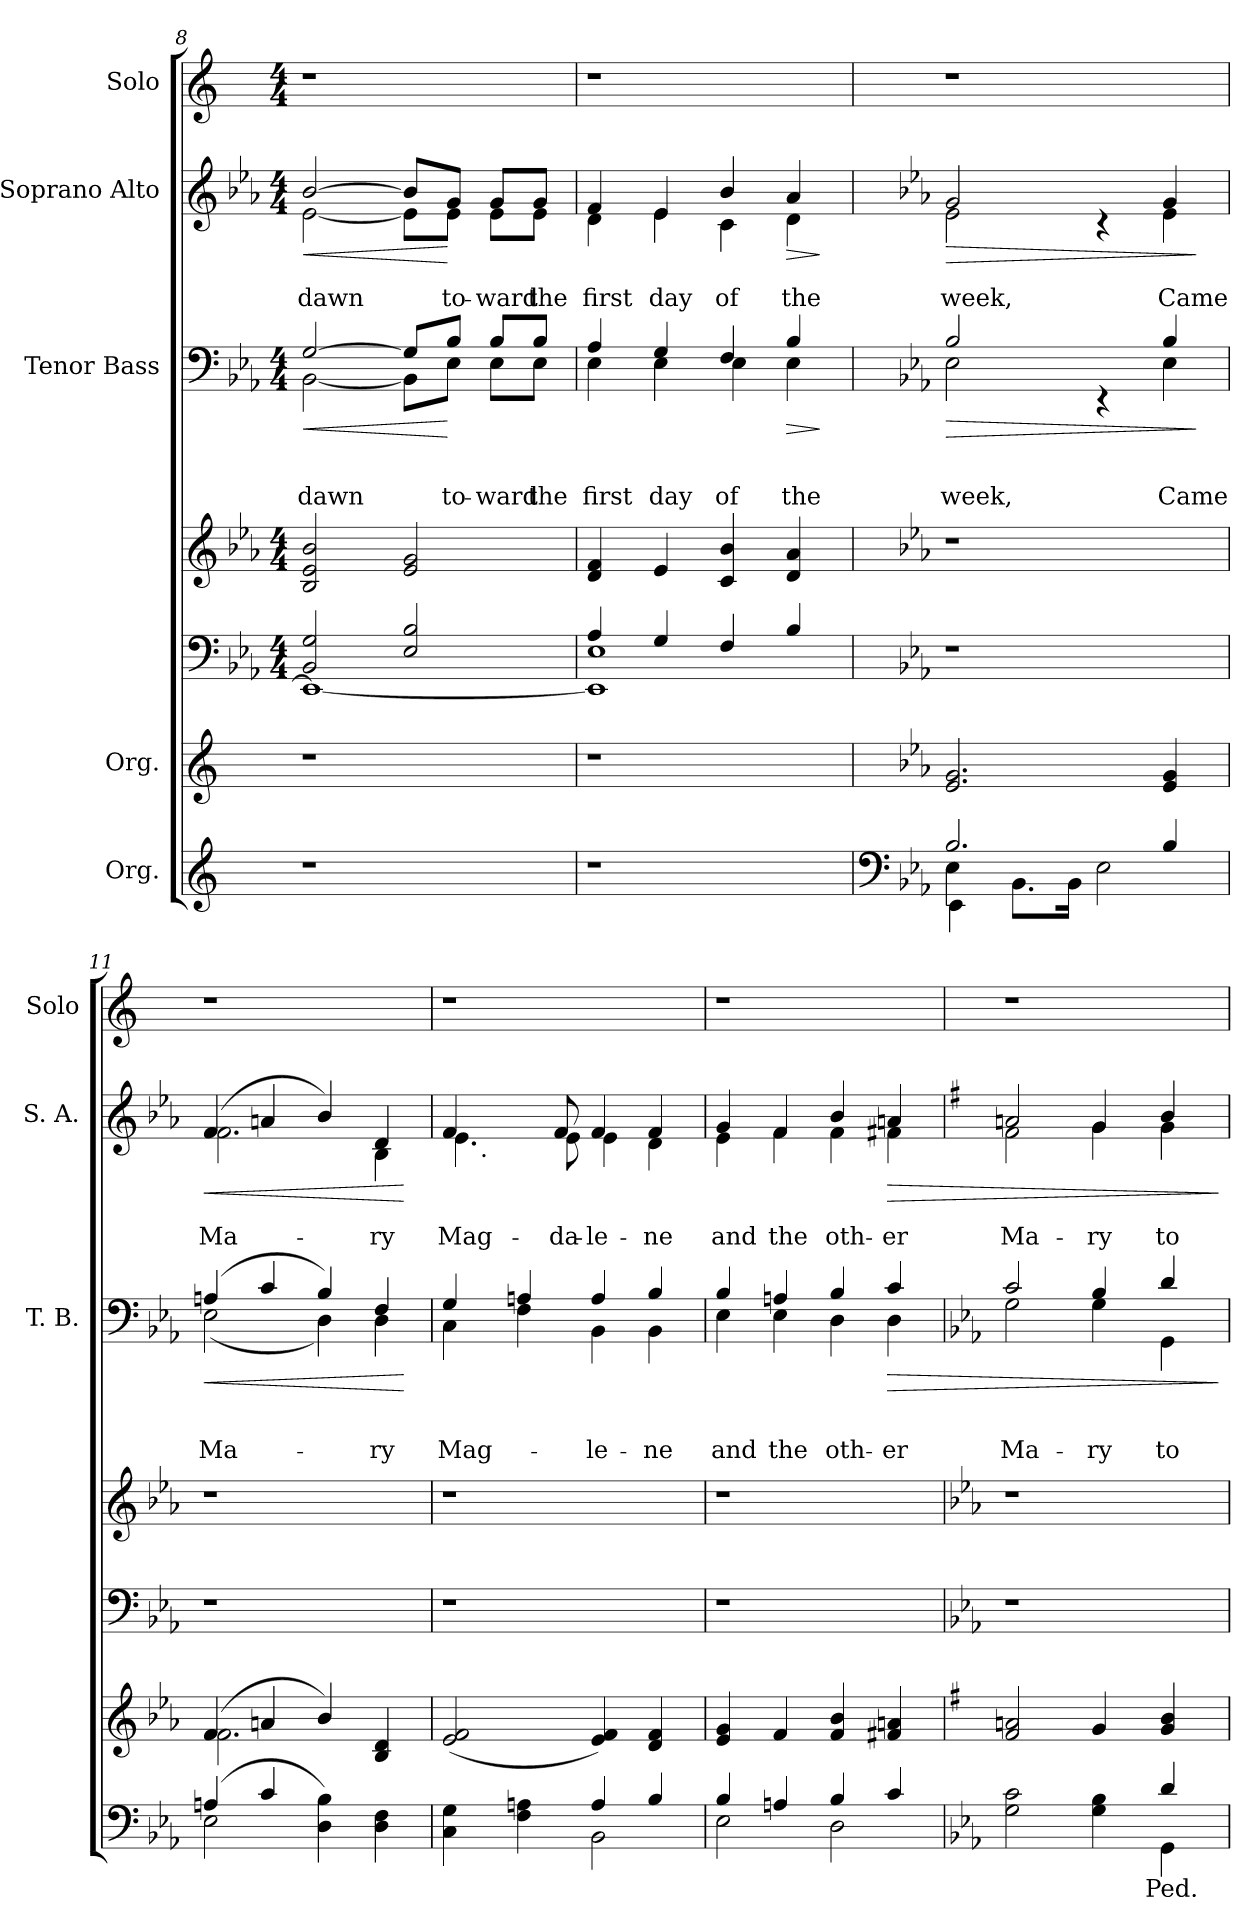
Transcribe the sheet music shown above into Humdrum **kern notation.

**kern	**kern	**kern	**kern	**kern	**text	**text	**text	**dynam	**kern	**text	**text	**dynam	**kern
*part7	*part6	*part5	*part4	*part3	*part3	*part3	*part3	*part3	*part2	*part2	*part2	*part2	*part1
*staff7	*staff6	*staff5	*staff4	*staff3	*staff3	*staff3	*staff3	*staff3	*staff2	*staff2	*staff2	*staff2	*staff1
*I"Org.	*I"Org.	*	*	*I"Tenor Bass	*	*	*	*	*I"Soprano Alto	*	*	*	*I"Solo
*	*	*	*	*I'T. B.	*	*	*	*	*I'S. A.	*	*	*	*I'Solo
*clefG2	*clefG2	*clefF4	*clefG2	*clefF4	*	*	*	*	*clefG2	*	*	*	*clefG2
*k[]	*k[]	*k[b-e-a-]	*k[b-e-a-]	*k[b-e-a-]	*	*	*	*	*k[b-e-a-]	*	*	*	*k[]
*C:	*C:	*E-:	*E-:	*E-:	*	*	*	*	*E-:	*	*	*	*C:
*	*	*M4/4	*M4/4	*M4/4	*	*	*	*	*M4/4	*	*	*	*M4/4
=8	=8	=8	=8	=8	=8	=8	=8	=8	=8	=8	=8	=8	=8
*	*	*^	*	*	*	*	*	*	*	*	*	*	*
!	!	!	!	!	!	!	!	!LO:LY:a	!LO:HP:b	!	!	!LO:LY:b	!LO:HP:b	!
*	*	*	*	*	*^	*	*	*	*	*^	*	*	*	*
1r	1r	2BB-/ 2G/	1EE-_	2B-/ 2e-/ 2b-/	[>2G/	[<2BB-\	.	.	dawn	<	[>2b-/	[<2e-\	.	dawn	<	1r
.	.	2E-/ 2B-/	.	2e-/ 2g/	8G/L]	8BB-\L]	.	.	.	.	8b-/L]	8e-\L]	.	.	.	.
!	!	!	!	!	!	!	!	!	!LO:LY:a	!	!	!	!	!LO:LY:b	!	!
.	.	.	.	.	8B-/J	8E-\J	.	.	to-	[	8g/J	8e-\J	.	to-	[	.
!	!	!	!	!	!	!	!	!	!LO:LY:a	!	!	!	!	!LO:LY:b	!	!
.	.	.	.	.	8B-/L	8E-\L	.	.	-ward	.	8g/L	8e-\L	.	-ward	.	.
!	!	!	!	!	!	!	!	!	!LO:LY:a	!	!	!	!	!LO:LY:b	!	!
.	.	.	.	.	8B-/J	8E-\J	.	.	the	.	8g/J	8e-\J	.	the	.	.
=9	=9	=9	=9	=9	=9	=9	=9	=9	=9	=9	=9	=9	=9	=9	=9	=9
!	!	!	!	!	!	!	!	!	!LO:LY:a	!	!	!	!	!LO:LY:b	!	!
1r	1r	4A-/	1EE-] 1E-	4d/ 4f/	4A-/	4E-\	.	.	first	.	4f/	4d\	.	first	.	1r
!	!	!	!	!	!	!	!	!	!LO:LY:a	!	!	!	!	!LO:LY:b	!	!
.	.	4G/	.	4e-/	4G/	4E-\	.	.	day	.	4e-/	4e-\	.	day	.	.
!	!	!	!	!	!	!	!	!	!LO:LY:a	!	!	!	!	!LO:LY:b	!	!
.	.	4F/	.	4c/ 4b-/	4F/	4E-\	.	.	of	.	4b-/	4c\	.	of	.	.
!	!	!	!	!	!	!	!	!	!LO:LY:a	!LO:HP:b	!	!	!	!LO:LY:b	!LO:HP:b	!
.	.	4B-/	.	4d/ 4a-/	4B-/	4E-\	.	.	the	>	4a-/	4d\	.	the	>	.
*	*	*	*	*	*v	*v	*	*	*	*	*	*	*	*	*	*
*	*	*v	*v	*	*	*	*	*	*	*v	*v	*	*	*	*
.	.	.	.	.	.	.	.	]	.	.	.	]	.
!!LO:LB:g=z
=10	=10	=10	=10	=10	=10	=10	=10	=10	=10	=10	=10	=10	=10
*clefF4	*	*	*	*	*	*	*	*	*	*	*	*	*
*k[b-e-a-]	*k[b-e-a-]	*	*	*	*	*	*	*	*	*	*	*	*
*E-:	*E-:	*	*	*	*	*	*	*	*	*	*	*	*
*^	*	*	*	*	*	*	*	*	*	*	*	*	*
*	*^	*	*	*	*	*	*	*	*	*	*	*	*	*
!	!	!	!	!	!	!	!	!	!LO:LY:a	!LO:HP:b	!	!	!LO:LY:b	!LO:HP:b	!
*	*	*	*	*	*	*^	*	*	*	*	*^	*	*	*	*
2.B-/	4E-\	4EE-\	2.e-/ 2.g/	1r	1r	2B-/	2E-\	.	.	week,	>	2g/	2e-\	.	week,	>	1r
.	2.ryy	8.BB-\L	.	.	.	.	.	.	.	.	.	.	.	.	.	.	.
.	.	16BB-\Jk	.	.	.	.	.	.	.	.	.	.	.	.	.	.	.
.	.	2E-\	.	.	.	4ryy	4rEE	.	.	.	.	4ryy	4rc	.	.	.	.
!	!	!	!	!	!	!	!	!	!	!LO:LY:a	!	!	!	!	!LO:LY:b	!	!
4B-/	.	.	4e-/ 4g/	.	.	4B-/	4E-\	.	.	Came	.	4g/	4e-\	.	Came	.	.
*	*	*	*	*	*	*v	*v	*	*	*	*	*	*	*	*	*	*
*v	*v	*v	*	*	*	*	*	*	*	*	*v	*v	*	*	*	*
.	.	.	.	.	.	.	.	]	.	.	.	]	.
=11	=11	=11	=11	=11	=11	=11	=11	=11	=11	=11	=11	=11	=11
*^	*^	*	*	*	*	*	*	*	*	*	*	*	*
!	!	!	!	!	!	!	!	!	!LO:LY:a	!LO:HP:b	!	!	!LO:LY:b	!LO:HP:b	!
*	*	*	*	*	*	*^	*	*	*	*	*^	*	*	*	*
(4An/	2E-\	(4f/	2.f\	1r	1r	(4An/	(<2E-\	.	.	Ma-	<	(4f/	2.f\	.	Ma-	<	1r
4c/	.	4an/	.	.	.	4c/	.	.	.	.	.	4an/	.	.	.	.	.
4D\ 4B-\)	2ryy	4b-/)	.	.	.	4B-/)	4D\)	.	.	.	.	4b-/)	.	.	.	.	.
!	!	!	!	!	!	!	!	!	!	!LO:LY:a	!	!	!	!	!LO:LY:b	!	!
4D\ 4F\	.	4B-/ 4d/	4ryy	.	.	4F/	4D\	.	.	-ry	.	4d/	4B-\	.	-ry	.	.
*v	*v	*	*	*	*	*v	*v	*	*	*	*	*v	*v	*	*	*	*
*	*v	*v	*	*	*	*	*	*	*	*	*	*	*	*
.	.	.	.	.	.	.	.	[	.	.	.	[	.
=12	=12	=12	=12	=12	=12	=12	=12	=12	=12	=12	=12	=12	=12
*^	*	*	*	*	*	*	*	*	*	*	*	*	*
!	!	!	!	!	!	!	!	!LO:LY:a	!	!	!	!LO:LY:b	!	!
*	*	*	*	*	*^	*	*	*	*	*^	*	*	*	*
*	*	*	*	*	*	*	*	*	*	*	*	*^	*	*	*	*
2ryy	4C\ 4G\	(<2e-/ 2f/	1r	1r	4G/	4C\	.	.	Mag-	.	4f/	4.e-\	8ryy	.	Mag-	.	1r
!	!	!	!	!	!	!	!	!	!	!	!	!	!LO:TX:b:t=.	!	!	!	!
.	.	.	.	.	.	.	.	.	.	.	.	.	2..ryy	.	.	.	.
.	4F\ 4An\	.	.	.	4An/	4F\	.	.	.	.	8ryy	.	.	.	.	.	.
!	!	!	!	!	!	!	!	!	!	!	!	!	!	!	!LO:LY:b	!	!
.	.	.	.	.	.	.	.	.	.	.	8f/	8e-\	.	.	-da-	.	.
!	!	!	!	!	!	!	!	!	!LO:LY:a	!	!	!	!	!	!LO:LY:b	!	!
4A/	2BB-\	4e-/ 4f/)	.	.	4A/	4BB-\	.	.	-le-	.	4f/	4e-\	.	.	-le-	.	.
!	!	!	!	!	!	!	!	!	!LO:LY:a	!	!	!	!	!	!LO:LY:b	!	!
(4B-/	.	4d/ 4f/	.	.	4B-/	4BB-\	.	.	-ne	.	4f/	4d\	.	.	-ne	.	.
=13	=13	=13	=13	=13	=13	=13	=13	=13	=13	=13	=13	=13	=13	=13	=13	=13	=13
!	!	!	!	!	!	!	!	!	!LO:LY:a	!	!	!	!	!	!LO:LY:b	!	!
*	*	*	*	*	*	*	*	*	*	*	*	*v	*v	*	*	*	*
4B-/	2E-\	4e-/ 4g/	1r	1r	4B-/	4E-\	.	.	and	.	4g/	4e-\	.	and	.	1r
!	!	!	!	!	!	!	!	!	!LO:LY:a	!	!	!	!	!LO:LY:b	!	!
4An/	.	4f/	.	.	4An/	4E-\	.	.	the	.	4f/	4f\	.	the	.	.
!	!	!	!	!	!	!	!	!	!LO:LY:a	!	!	!	!	!LO:LY:b	!	!
4B-/	2D\	4f/ 4b-/	.	.	4B-/	4D\	.	.	oth-	.	4b-/	4f\	.	oth-	.	.
!	!	!	!	!	!	!	!	!	!LO:LY:a	!LO:HP:b	!	!	!	!LO:LY:b	!LO:HP:b	!
4c/	.	4f#X/ 4an/	.	.	4c/	4D\	.	.	-er	>	4an/	4f#X\	.	-er	>	.
*v	*v	*	*	*	*	*	*	*	*	*	*	*	*	*	*	*
=14	=14	=14	=14	=14	=14	=14	=14	=14	=14	=14	=14	=14	=14	=14	=14
*	*k[f#]	*	*	*	*	*	*	*	*	*k[f#]	*	*	*	*	*
*	*G:	*	*	*	*	*	*	*	*	*G:	*	*	*	*	*
*^	*	*	*	*	*	*	*	*	*	*	*	*	*	*	*
!	!	!	!	!	!	!	!	!	!LO:LY:a	!	!	!	!	!LO:LY:b	!	!
*	*^	*	*	*	*	*	*	*	*	*	*	*	*	*	*	*
2.ryy	2G\ 2c\	2ryy	2f#/ 2an/	1r	1r	2c/	2G\	.	.	Ma-	.	2an/	2f#\	.	Ma-	.	1r
!	!	!	!	!	!	!	!	!	!	!LO:LY:a	!	!	!	!	!LO:LY:b	!	!
.	4G\ 4B-\	8..ryy	4g/	.	.	4B-/	4G\	.	.	-ry	.	4g/	4g\	.	-ry	.	.
!	!	!LO:TX:b:t=Ped.	!	!	!	!	!	!	!	!	!	!	!	!	!	!	!
.	.	4ryy	.	.	.	.	.	.	.	.	.	.	.	.	.	.	.
!	!	!	!	!	!	!	!	!	!	!LO:LY:a	!	!	!	!	!LO:LY:b	!	!
4d/	4GG\	.	4g/ 4b/	.	.	4d/	4GG\	.	.	to	.	4b/	4g\	.	to	.	.
.	.	32ryy	.	.	.	.	.	.	.	.	.	.	.	.	.	.	.
*	*	*	*	*	*	*v	*v	*	*	*	*	*	*	*	*	*	*
*	*	*	*	*	*	*	*	*	*	*	*v	*v	*	*	*	*
.	.	.	.	.	.	.	.	.	.	]	.	.	.	]	.
*v	*v	*v	*	*	*	*	*	*	*	*	*	*	*	*	*
=	=	=	=	=	=	=	=	=	=	=	=	=	=
*-	*-	*-	*-	*-	*-	*-	*-	*-	*-	*-	*-	*-	*-
